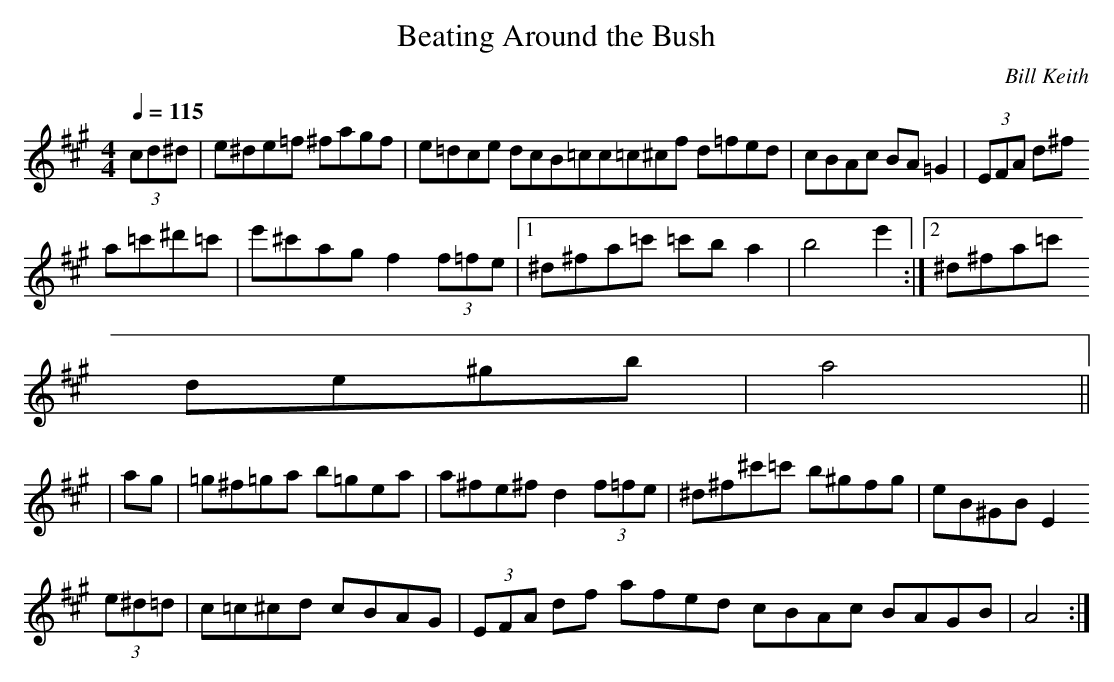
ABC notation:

X:1
T:Beating Around the Bush
M:4/4
L:1/8
Q:1/4=115
C:Bill Keith
K:A
(3cd^d| e^de=f ^fagf|e=dce dcB=c^|c=c^cf d=fed|cBAc BA=G2|(3EFA d^f
a=c'^d'=c'|e'^c'ag f2 (3f=fe|1 ^d^fa=c' =c'b a2 |b4 e'2:|2^d^fa=c'
de^gb|a4||
|ag|=g^f=ga b=gea|a^fe^f d2 (3f=fe| ^d^f^c'=c' b^gfg|eB^GB E2
(3e^d=d|c=c^cd cBAG|(3EFA df afed cBAc BAGB| A4:|
